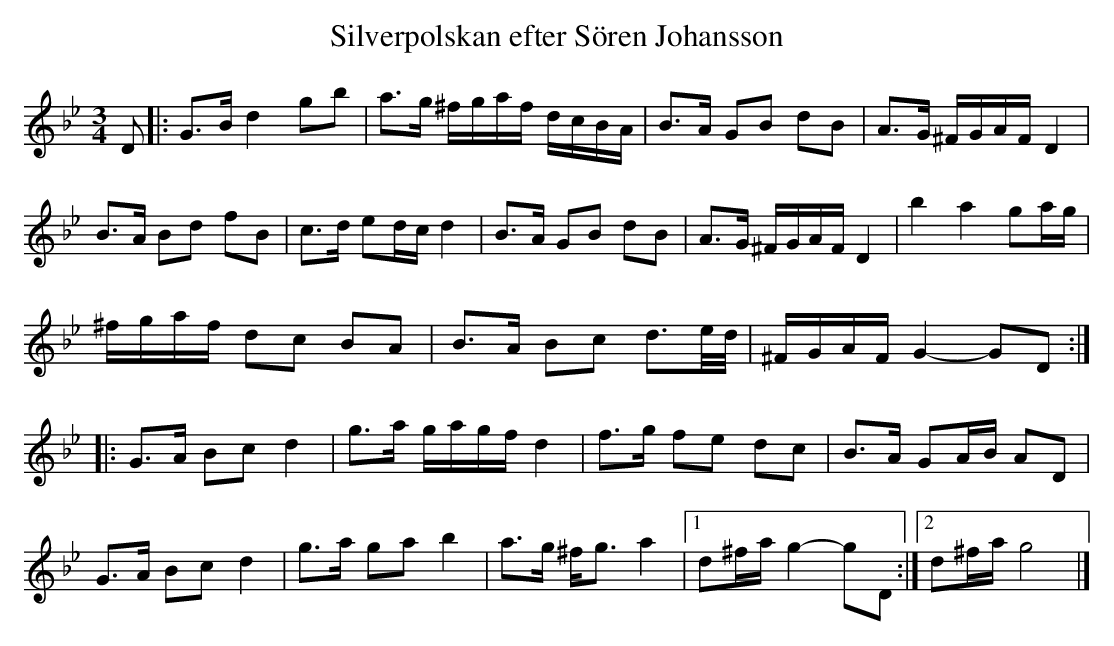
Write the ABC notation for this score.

X:1
T:Silverpolskan efter Sören Johansson
L:1/16
M:3/4
K:Gm
D2 |: G2>B2 d4 g2b2 | a2>g2 ^fgaf dcBA | B2>A2 G2B2 d2B2 | A2>G2 ^FGAF D4 |
B2>A2 B2d2 f2B2 | c2>d2 e2dc d4 | B2>A2 G2B2 d2B2 | A2>G2 ^FGAF D4 | b4 a4 g2ag |
^fgaf d2c2 B2A2 | B2>A2 B2c2 d3e/d/ | ^FGAF G4- G2D2 ::
G2>A2 B2c2 d4 | g2>a2 gagf d4 | f2>g2 f2e2 d2c2 | B2>A2 G2AB A2D2 |
G2>A2 B2c2 d4 | g2>a2 g2a2 b4 | a2>g2 ^f2<g2 a4 |1 d2^fa g4- g2D2 :|2 d2^fa g8 |]
